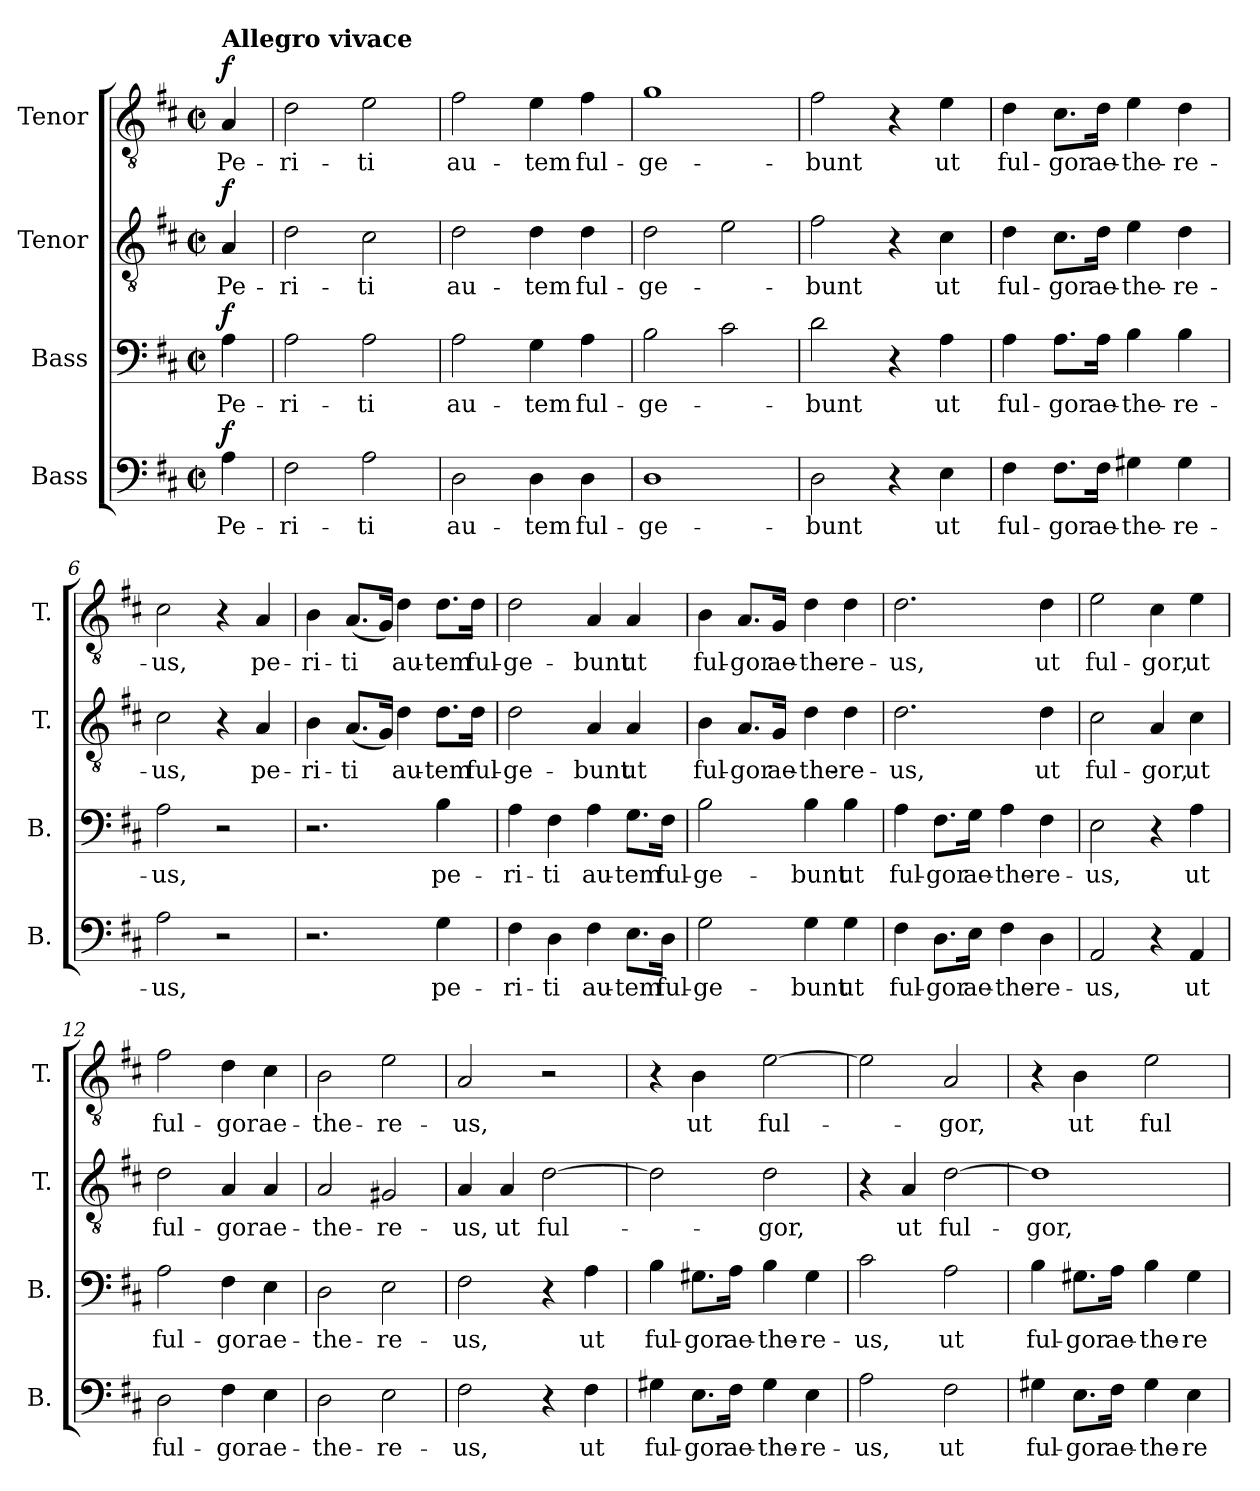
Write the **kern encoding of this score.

**kern	**text	**dynam	**kern	**text	**dynam	**kern	**text	**dynam	**kern	**text	**dynam
*part4	*part4	*part4	*part3	*part3	*part3	*part2	*part2	*part2	*part1	*part1	*part1
*staff4	*staff4	*staff4	*staff3	*staff3	*staff3	*staff2	*staff2	*staff2	*staff1	*staff1	*staff1
*I"Bass	*	*	*I"Bass	*	*	*I"Tenor	*	*	*I"Tenor	*	*
*I'B.	*	*	*I'B.	*	*	*I'T.	*	*	*I'T.	*	*
*clefF4	*	*	*clefF4	*	*	*clefGv2	*	*	*clefGv2	*	*
*k[f#c#]	*	*	*k[f#c#]	*	*	*k[f#c#]	*	*	*k[f#c#]	*	*
*M2/2	*	*	*M2/2	*	*	*M2/2	*	*	*M2/2	*	*
*met(c|)	*	*	*met(c|)	*	*	*met(c|)	*	*	*met(c|)	*	*
*MM140	*	*	*MM140	*	*	*MM140	*	*	*MM140	*	*
=	=	=	=	=	=	=	=	=	=	=	=
!	!	!	!	!	!	!	!	!	!LO:TX:a:B:t=Allegro vivace	!	!
!	!LO:LY:b	!LO:DY:a	!	!LO:LY:b	!LO:DY:a	!	!LO:LY:b	!LO:DY:a	!	!LO:LY:b	!LO:DY:a
4A\	Pe-	f	4A\	Pe-	f	4A/	Pe-	f	4A/	Pe-	f
=1	=1	=1	=1	=1	=1	=1	=1	=1	=1	=1	=1
!	!LO:LY:b	!	!	!LO:LY:b	!	!	!LO:LY:b	!	!	!LO:LY:b	!
2F#\	-ri-	.	2A\	-ri-	.	2d\	-ri-	.	2d\	-ri-	.
!	!LO:LY:b	!	!	!LO:LY:b	!	!	!LO:LY:b	!	!	!LO:LY:b	!
2A\	-ti	.	2A\	-ti	.	2c#\	-ti	.	2e\	-ti	.
=2	=2	=2	=2	=2	=2	=2	=2	=2	=2	=2	=2
!	!LO:LY:b	!	!	!LO:LY:b	!	!	!LO:LY:b	!	!	!LO:LY:b	!
2D\	au-	.	2A\	au-	.	2d\	au-	.	2f#\	au-	.
!	!LO:LY:b	!	!	!LO:LY:b	!	!	!LO:LY:b	!	!	!LO:LY:b	!
4D\	-tem	.	4G\	-tem	.	4d\	-tem	.	4e\	-tem	.
!	!LO:LY:b	!	!	!LO:LY:b	!	!	!LO:LY:b	!	!	!LO:LY:b	!
4D\	ful-	.	4A\	ful-	.	4d\	ful-	.	4f#\	ful-	.
=3	=3	=3	=3	=3	=3	=3	=3	=3	=3	=3	=3
!	!LO:LY:b	!	!	!LO:LY:b	!	!	!LO:LY:b	!	!	!LO:LY:b	!
1D	-ge-	.	2B\	-ge-	.	2d\	-ge-	.	1g	-ge-	.
.	.	.	2c#\	.	.	2e\	.	.	.	.	.
=4	=4	=4	=4	=4	=4	=4	=4	=4	=4	=4	=4
!	!LO:LY:b	!	!	!LO:LY:b	!	!	!LO:LY:b	!	!	!LO:LY:b	!
2D\	-bunt	.	2d\	-bunt	.	2f#\	-bunt	.	2f#\	-bunt	.
4r	.	.	4r	.	.	4r	.	.	4r	.	.
!	!LO:LY:b	!	!	!LO:LY:b	!	!	!LO:LY:b	!	!	!LO:LY:b	!
4E\	ut	.	4A\	ut	.	4c#\	ut	.	4e\	ut	.
=5	=5	=5	=5	=5	=5	=5	=5	=5	=5	=5	=5
!	!LO:LY:b	!	!	!LO:LY:b	!	!	!LO:LY:b	!	!	!LO:LY:b	!
4F#\	ful-	.	4A\	ful-	.	4d\	ful-	.	4d\	ful-	.
!	!LO:LY:b	!	!	!LO:LY:b	!	!	!LO:LY:b	!	!	!LO:LY:b	!
8.F#\L	-gor	.	8.A\L	-gor	.	8.c#\L	-gor	.	8.c#\L	-gor	.
!	!LO:LY:b	!	!	!LO:LY:b	!	!	!LO:LY:b	!	!	!LO:LY:b	!
16F#\Jk	ae-	.	16A\Jk	ae-	.	16d\Jk	ae-	.	16d\Jk	ae-	.
!	!LO:LY:b	!	!	!LO:LY:b	!	!	!LO:LY:b	!	!	!LO:LY:b	!
4G#X\	-the-	.	4B\	-the-	.	4e\	-the-	.	4e\	-the-	.
!	!LO:LY:b	!	!	!LO:LY:b	!	!	!LO:LY:b	!	!	!LO:LY:b	!
4G#\	-re-	.	4B\	-re-	.	4d\	-re-	.	4d\	-re-	.
=6	=6	=6	=6	=6	=6	=6	=6	=6	=6	=6	=6
!	!LO:LY:b	!	!	!LO:LY:b	!	!	!LO:LY:b	!	!	!LO:LY:b	!
2A\	-us,	.	2A\	-us,	.	2c#\	-us,	.	2c#\	-us,	.
2r	.	.	2r	.	.	4r	.	.	4r	.	.
!	!	!	!	!	!	!	!LO:LY:b	!	!	!LO:LY:b	!
.	.	.	.	.	.	4A/	pe-	.	4A/	pe-	.
!!LO:LB:g=z
=7	=7	=7	=7	=7	=7	=7	=7	=7	=7	=7	=7
!	!	!	!	!	!	!	!LO:LY:b	!	!	!LO:LY:b	!
2.r	.	.	2.r	.	.	4B\	-ri-	.	4B\	-ri-	.
!	!	!	!	!	!	!	!LO:LY:b	!	!	!LO:LY:b	!
.	.	.	.	.	.	(<8.A/L	-ti	.	(<8.A/L	-ti	.
.	.	.	.	.	.	16G/Jk)	.	.	16G/Jk)	.	.
!	!	!	!	!	!	!	!LO:LY:b	!	!	!LO:LY:b	!
.	.	.	.	.	.	4d\	au-	.	4d\	au-	.
!	!LO:LY:b	!	!	!LO:LY:b	!	!	!LO:LY:b	!	!	!LO:LY:b	!
4G\	pe-	.	4B\	pe-	.	8.d\L	-tem	.	8.d\L	-tem	.
!	!	!	!	!	!	!	!LO:LY:b	!	!	!LO:LY:b	!
.	.	.	.	.	.	16d\Jk	ful-	.	16d\Jk	ful-	.
=8	=8	=8	=8	=8	=8	=8	=8	=8	=8	=8	=8
!	!LO:LY:b	!	!	!LO:LY:b	!	!	!LO:LY:b	!	!	!LO:LY:b	!
4F#\	-ri-	.	4A\	-ri-	.	2d\	-ge-	.	2d\	-ge-	.
!	!LO:LY:b	!	!	!LO:LY:b	!	!	!	!	!	!	!
4D\	-ti	.	4F#\	-ti	.	.	.	.	.	.	.
!	!LO:LY:b	!	!	!LO:LY:b	!	!	!LO:LY:b	!	!	!LO:LY:b	!
4F#\	au-	.	4A\	au-	.	4A/	-bunt	.	4A/	-bunt	.
!	!LO:LY:b	!	!	!LO:LY:b	!	!	!LO:LY:b	!	!	!LO:LY:b	!
8.E\L	-tem	.	8.G\L	-tem	.	4A/	ut	.	4A/	ut	.
!	!LO:LY:b	!	!	!LO:LY:b	!	!	!	!	!	!	!
16D\Jk	ful-	.	16F#\Jk	ful-	.	.	.	.	.	.	.
=9	=9	=9	=9	=9	=9	=9	=9	=9	=9	=9	=9
!	!LO:LY:b	!	!	!LO:LY:b	!	!	!LO:LY:b	!	!	!LO:LY:b	!
2G\	-ge-	.	2B\	-ge-	.	4B\	ful-	.	4B\	ful-	.
!	!	!	!	!	!	!	!LO:LY:b	!	!	!LO:LY:b	!
.	.	.	.	.	.	8.A/L	-gor	.	8.A/L	-gor	.
!	!	!	!	!	!	!	!LO:LY:b	!	!	!LO:LY:b	!
.	.	.	.	.	.	16G/Jk	ae-	.	16G/Jk	ae-	.
!	!LO:LY:b	!	!	!LO:LY:b	!	!	!LO:LY:b	!	!	!LO:LY:b	!
4G\	-bunt	.	4B\	-bunt	.	4d\	-the-	.	4d\	-the-	.
!	!LO:LY:b	!	!	!LO:LY:b	!	!	!LO:LY:b	!	!	!LO:LY:b	!
4G\	ut	.	4B\	ut	.	4d\	-re-	.	4d\	-re-	.
=10	=10	=10	=10	=10	=10	=10	=10	=10	=10	=10	=10
!	!LO:LY:b	!	!	!LO:LY:b	!	!	!LO:LY:b	!	!	!LO:LY:b	!
4F#\	ful-	.	4A\	ful-	.	2.d\	-us,	.	2.d\	-us,	.
!	!LO:LY:b	!	!	!LO:LY:b	!	!	!	!	!	!	!
8.D\L	-gor	.	8.F#\L	-gor	.	.	.	.	.	.	.
!	!LO:LY:b	!	!	!LO:LY:b	!	!	!	!	!	!	!
16E\Jk	ae-	.	16G\Jk	ae-	.	.	.	.	.	.	.
!	!LO:LY:b	!	!	!LO:LY:b	!	!	!	!	!	!	!
4F#\	-the-	.	4A\	-the-	.	.	.	.	.	.	.
!	!LO:LY:b	!	!	!LO:LY:b	!	!	!LO:LY:b	!	!	!LO:LY:b	!
4D\	-re-	.	4F#\	-re-	.	4d\	ut	.	4d\	ut	.
=11	=11	=11	=11	=11	=11	=11	=11	=11	=11	=11	=11
!	!LO:LY:b	!	!	!LO:LY:b	!	!	!LO:LY:b	!	!	!LO:LY:b	!
2AA/	-us,	.	2E\	-us,	.	2c#\	ful-	.	2e\	ful-	.
!	!	!	!	!	!	!	!LO:LY:b	!	!	!LO:LY:b	!
4r	.	.	4r	.	.	4A/	-gor,	.	4c#\	-gor,	.
!	!LO:LY:b	!	!	!LO:LY:b	!	!	!LO:LY:b	!	!	!LO:LY:b	!
4AA/	ut	.	4A\	ut	.	4c#\	ut	.	4e\	ut	.
!!LO:PB:g=z
=12	=12	=12	=12	=12	=12	=12	=12	=12	=12	=12	=12
!	!LO:LY:b	!	!	!LO:LY:b	!	!	!LO:LY:b	!	!	!LO:LY:b	!
2D\	ful-	.	2A\	ful-	.	2d\	ful-	.	2f#\	ful-	.
!	!LO:LY:b	!	!	!LO:LY:b	!	!	!LO:LY:b	!	!	!LO:LY:b	!
4F#\	-gor	.	4F#\	-gor	.	4A/	-gor	.	4d\	-gor	.
!	!LO:LY:b	!	!	!LO:LY:b	!	!	!LO:LY:b	!	!	!LO:LY:b	!
4E\	ae-	.	4E\	ae-	.	4A/	ae-	.	4c#\	ae-	.
=13	=13	=13	=13	=13	=13	=13	=13	=13	=13	=13	=13
!	!LO:LY:b	!	!	!LO:LY:b	!	!	!LO:LY:b	!	!	!LO:LY:b	!
2D\	-the-	.	2D\	-the-	.	2A/	-the-	.	2B\	-the-	.
!	!LO:LY:b	!	!	!LO:LY:b	!	!	!LO:LY:b	!	!	!LO:LY:b	!
2E\	-re-	.	2E\	-re-	.	2G#X/	-re-	.	2e\	-re-	.
=14	=14	=14	=14	=14	=14	=14	=14	=14	=14	=14	=14
!	!LO:LY:b	!	!	!LO:LY:b	!	!	!LO:LY:b	!	!	!LO:LY:b	!
2F#\	-us,	.	2F#\	-us,	.	4A/	-us,	.	2A/	-us,	.
!	!	!	!	!	!	!	!LO:LY:b	!	!	!	!
.	.	.	.	.	.	4A/	ut	.	.	.	.
!	!	!	!	!	!	!	!LO:LY:b	!	!	!	!
4r	.	.	4r	.	.	[2d\	ful-	.	2r	.	.
!	!LO:LY:b	!	!	!LO:LY:b	!	!	!	!	!	!	!
4F#\	ut	.	4A\	ut	.	.	.	.	.	.	.
=15	=15	=15	=15	=15	=15	=15	=15	=15	=15	=15	=15
!	!LO:LY:b	!	!	!LO:LY:b	!	!	!	!	!	!	!
4G#X\	ful-	.	4B\	ful-	.	2d\]	.	.	4r	.	.
!	!LO:LY:b	!	!	!LO:LY:b	!	!	!	!	!	!LO:LY:b	!
8.E\L	-gor	.	8.G#X\L	-gor	.	.	.	.	4B\	ut	.
!	!LO:LY:b	!	!	!LO:LY:b	!	!	!	!	!	!	!
16F#\Jk	ae-	.	16A\Jk	ae-	.	.	.	.	.	.	.
!	!LO:LY:b	!	!	!LO:LY:b	!	!	!LO:LY:b	!	!	!LO:LY:b	!
4G#\	-the-	.	4B\	-the-	.	2d\	-gor,	.	[2e\	ful-	.
!	!LO:LY:b	!	!	!LO:LY:b	!	!	!	!	!	!	!
4E\	-re-	.	4G#\	-re-	.	.	.	.	.	.	.
=16	=16	=16	=16	=16	=16	=16	=16	=16	=16	=16	=16
!	!LO:LY:b	!	!	!LO:LY:b	!	!	!	!	!	!	!
2A\	-us,	.	2c#\	-us,	.	4r	.	.	2e\]	.	.
!	!	!	!	!	!	!	!LO:LY:b	!	!	!	!
.	.	.	.	.	.	4A/	ut	.	.	.	.
!	!LO:LY:b	!	!	!LO:LY:b	!	!	!LO:LY:b	!	!	!LO:LY:b	!
2F#\	ut	.	2A\	ut	.	[2d\	ful-	.	2A/	-gor,	.
=17	=17	=17	=17	=17	=17	=17	=17	=17	=17	=17	=17
!	!LO:LY:b	!	!	!LO:LY:b	!	!	!LO:LY:b	!	!	!	!
4G#X\	ful-	.	4B\	ful-	.	1d]	-gor,	.	4r	.	.
!	!LO:LY:b	!	!	!LO:LY:b	!	!	!	!	!	!LO:LY:b	!
8.E\L	-gor	.	8.G#X\L	-gor	.	.	.	.	4B\	ut	.
!	!LO:LY:b	!	!	!LO:LY:b	!	!	!	!	!	!	!
16F#\Jk	ae-	.	16A\Jk	ae-	.	.	.	.	.	.	.
!	!LO:LY:b	!	!	!LO:LY:b	!	!	!	!	!	!LO:LY:b	!
4G#\	-the-	.	4B\	-the-	.	.	.	.	2e\	ful-	.
!	!LO:LY:b	!	!	!LO:LY:b	!	!	!	!	!	!	!
4E\	-re-	.	4G#\	-re-	.	.	.	.	.	.	.
=	=	=	=	=	=	=	=	=	=	=	=
*-	*-	*-	*-	*-	*-	*-	*-	*-	*-	*-	*-
